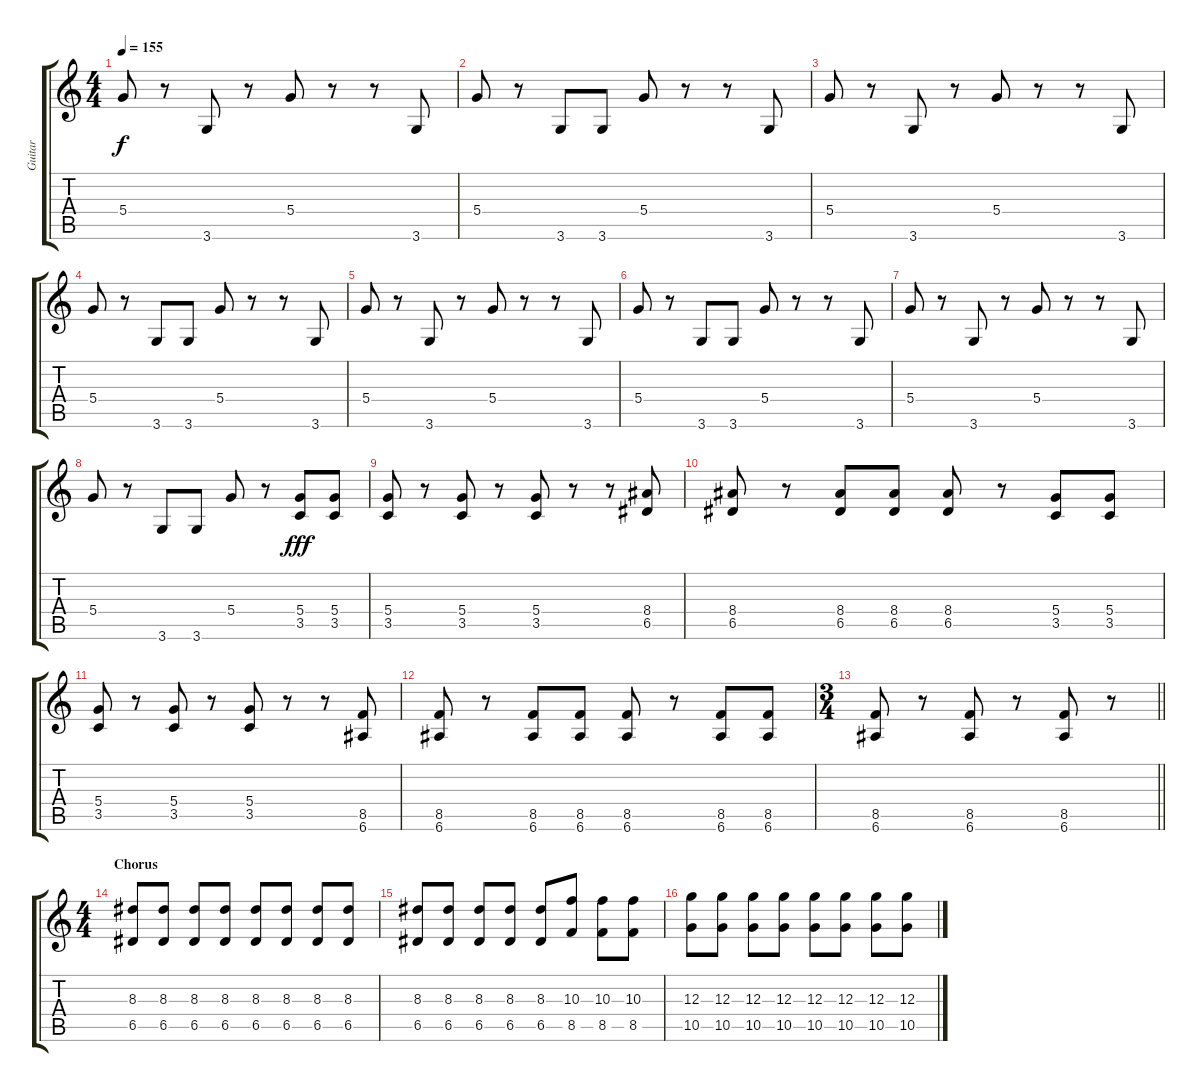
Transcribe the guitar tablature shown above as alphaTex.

\track ("Guitar" "Guitar") {instrument distortionguitar}
\staff {score tabs}
\tuning (E4 B3 G3 D3 A2 E2) {hide}
\ts (4 4)
\tempo 155
\clef g2
\ks c
5.4.8{dy f} r.8 3.6.8 r.8 5.4.8 r.8 r.8 3.6.8 |
5.4.8 r.8 3.6.8 3.6.8 5.4.8 r.8 r.8 3.6.8 |
5.4.8 r.8 3.6.8 r.8 5.4.8 r.8 r.8 3.6.8 |
5.4.8 r.8 3.6.8 3.6.8 5.4.8 r.8 r.8 3.6.8 |
5.4.8 r.8 3.6.8 r.8 5.4.8 r.8 r.8 3.6.8 |
5.4.8 r.8 3.6.8 3.6.8 5.4.8 r.8 r.8 3.6.8 |
5.4.8 r.8 3.6.8 r.8 5.4.8 r.8 r.8 3.6.8 |
5.4.8 r.8 3.6.8 3.6.8 5.4.8 r.8 (5.4 3.5).8{dy fff} (5.4 3.5).8 |
(5.4 3.5).8 r.8 (5.4 3.5).8 r.8 (5.4 3.5).8 r.8 r.8 (8.4 6.5).8 |
(8.4 6.5).8 r.8 (8.4 6.5).8 (8.4 6.5).8 (8.4 6.5).8 r.8 (5.4 3.5).8 (5.4 3.5).8 |
(5.4 3.5).8 r.8 (5.4 3.5).8 r.8 (5.4 3.5).8 r.8 r.8 (8.5 6.6).8 |
(8.5 6.6).8 r.8 (8.5 6.6).8 (8.5 6.6).8 (8.5 6.6).8 r.8 (8.5 6.6).8 (8.5 6.6).8 |
\ts (3 4)
\barLineRight lightlight
(8.5 6.6).8 r.8 (8.5 6.6).8 r.8 (8.5 6.6).8 r.8 |
\ts (4 4)
\section ("" "Chorus")
(8.3 6.5).8 (8.3 6.5).8 (8.3 6.5).8 (8.3 6.5).8 (8.3 6.5).8 (8.3 6.5).8 (8.3 6.5).8 (8.3 6.5).8 |
(8.3 6.5).8 (8.3 6.5).8 (8.3 6.5).8 (8.3 6.5).8 (8.3 6.5).8 (10.3 8.5).8 (10.3 8.5).8 (10.3 8.5).8 |
(12.3 10.5).8 (12.3 10.5).8 (12.3 10.5).8 (12.3 10.5).8 (12.3 10.5).8 (12.3 10.5).8 (12.3 10.5).8 (12.3 10.5).8
